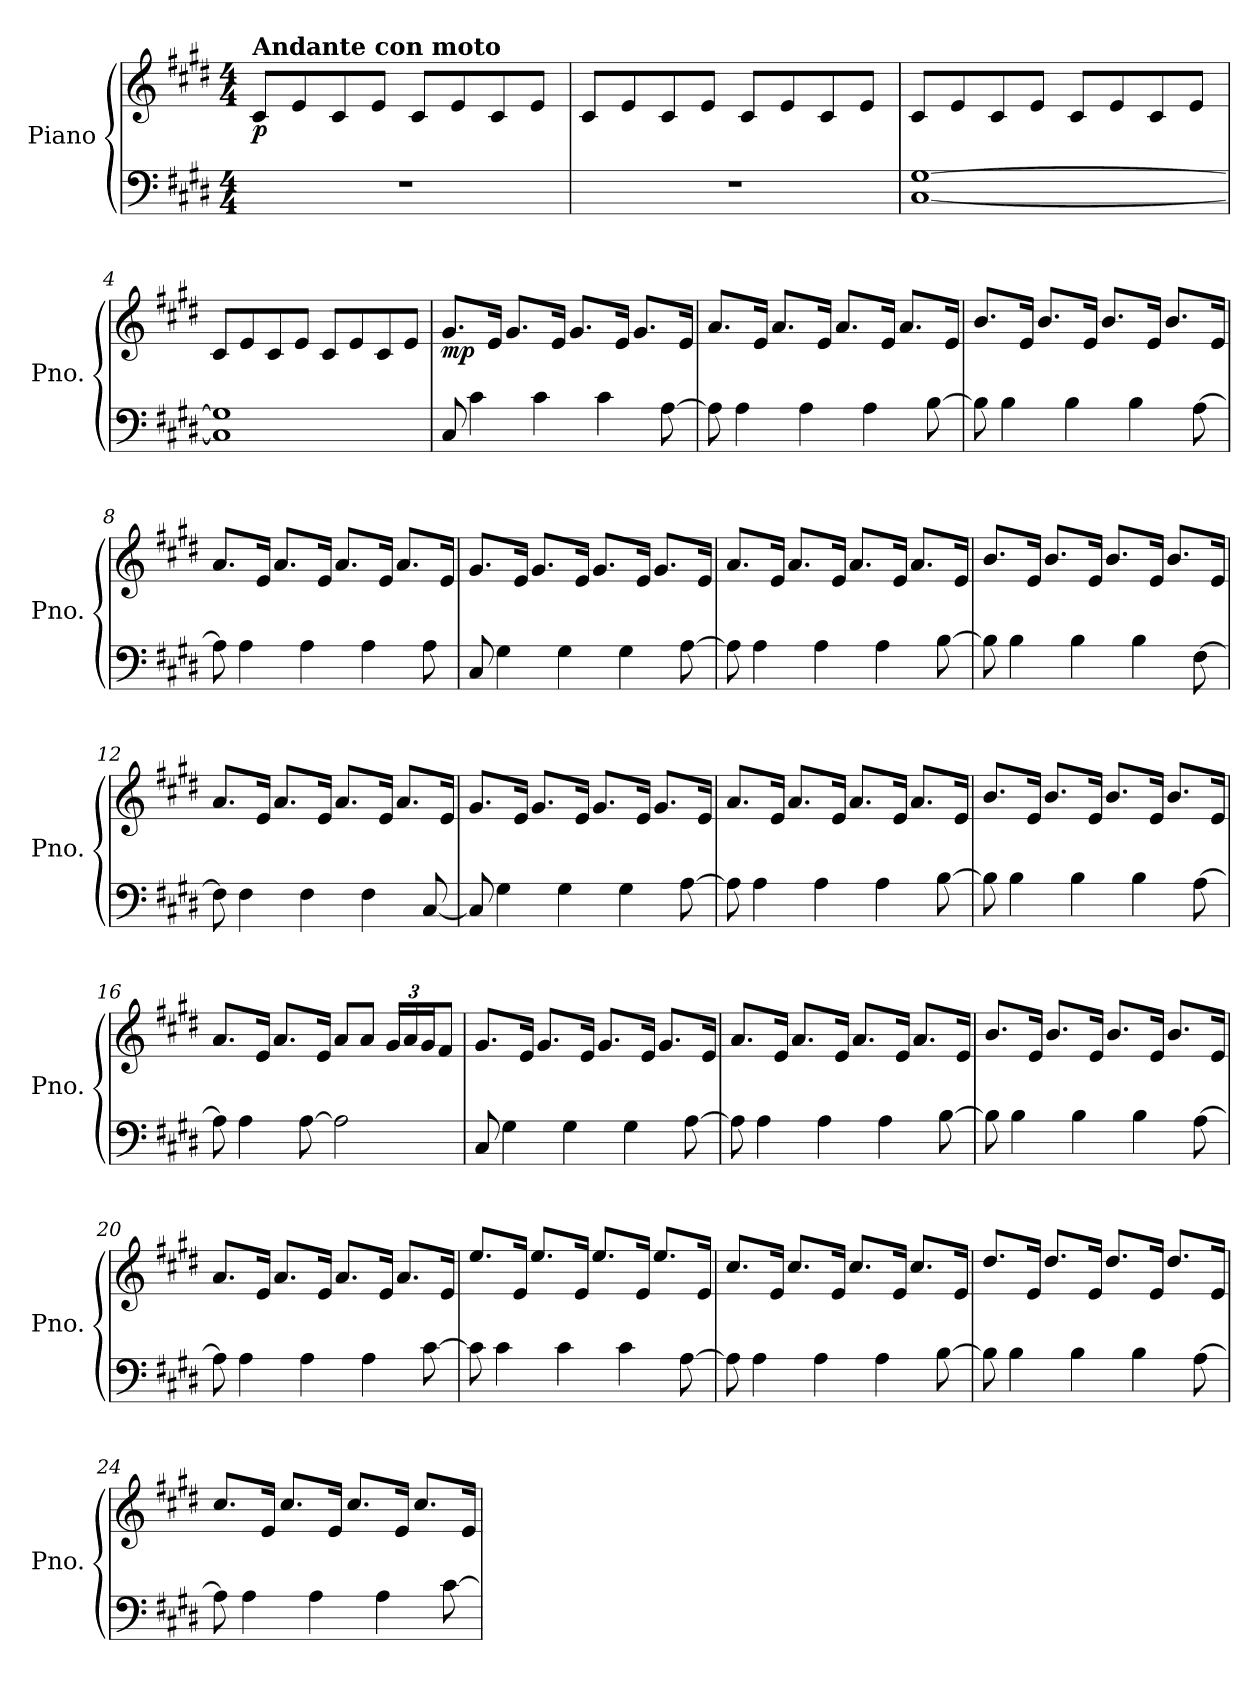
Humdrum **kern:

**kern	**kern	**dynam
*part1	*part1	*part1
*staff2	*staff1	*staff1/2
*I"Piano	*	*
*I'Pno.	*	*
*clefF4	*clefG2	*
*k[f#c#g#d#]	*k[f#c#g#d#]	*
*M4/4	*M4/4	*
*MM112	*MM112	*
=1	=1	=1
!	!LO:TX:a:B:t=Andante con moto	!
!	!	!LO:DY:b
1r	8c#/L	p
.	8e/	.
.	8c#/	.
.	8e/J	.
.	8c#/L	.
.	8e/	.
.	8c#/	.
.	8e/J	.
=2	=2	=2
1r	8c#/L	.
.	8e/	.
.	8c#/	.
.	8e/J	.
.	8c#/L	.
.	8e/	.
.	8c#/	.
.	8e/J	.
=3	=3	=3
[1C# [1G#	8c#/L	.
.	8e/	.
.	8c#/	.
.	8e/J	.
.	8c#/L	.
.	8e/	.
.	8c#/	.
.	8e/J	.
=4	=4	=4
1C#] 1G#]	8c#/L	.
.	8e/	.
.	8c#/	.
.	8e/J	.
.	8c#/L	.
.	8e/	.
.	8c#/	.
.	8e/J	.
=5	=5	=5
!	!	!LO:DY:b
8C#/	8.g#/L	mp
4c#\	.	.
.	16e/Jk	.
.	8.g#/L	.
4c#\	.	.
.	16e/Jk	.
.	8.g#/L	.
4c#\	.	.
.	16e/Jk	.
.	8.g#/L	.
[8A\	.	.
.	16e/Jk	.
!!LO:LB:g=z
=6	=6	=6
8A\]	8.a/L	.
4A\	.	.
.	16e/Jk	.
.	8.a/L	.
4A\	.	.
.	16e/Jk	.
.	8.a/L	.
4A\	.	.
.	16e/Jk	.
.	8.a/L	.
[8B\	.	.
.	16e/Jk	.
=7	=7	=7
8B\]	8.b/L	.
4B\	.	.
.	16e/Jk	.
.	8.b/L	.
4B\	.	.
.	16e/Jk	.
.	8.b/L	.
4B\	.	.
.	16e/Jk	.
.	8.b/L	.
[8A\	.	.
.	16e/Jk	.
=8	=8	=8
8A\]	8.a/L	.
4A\	.	.
.	16e/Jk	.
.	8.a/L	.
4A\	.	.
.	16e/Jk	.
.	8.a/L	.
4A\	.	.
.	16e/Jk	.
.	8.a/L	.
8A\	.	.
.	16e/Jk	.
=9	=9	=9
8C#/	8.g#/L	.
4G#\	.	.
.	16e/Jk	.
.	8.g#/L	.
4G#\	.	.
.	16e/Jk	.
.	8.g#/L	.
4G#\	.	.
.	16e/Jk	.
.	8.g#/L	.
[8A\	.	.
.	16e/Jk	.
!!LO:LB:g=z
=10	=10	=10
8A\]	8.a/L	.
4A\	.	.
.	16e/Jk	.
.	8.a/L	.
4A\	.	.
.	16e/Jk	.
.	8.a/L	.
4A\	.	.
.	16e/Jk	.
.	8.a/L	.
[8B\	.	.
.	16e/Jk	.
=11	=11	=11
8B\]	8.b/L	.
4B\	.	.
.	16e/Jk	.
.	8.b/L	.
4B\	.	.
.	16e/Jk	.
.	8.b/L	.
4B\	.	.
.	16e/Jk	.
.	8.b/L	.
[8F#\	.	.
.	16e/Jk	.
=12	=12	=12
8F#\]	8.a/L	.
4F#\	.	.
.	16e/Jk	.
.	8.a/L	.
4F#\	.	.
.	16e/Jk	.
.	8.a/L	.
4F#\	.	.
.	16e/Jk	.
.	8.a/L	.
[8C#/	.	.
.	16e/Jk	.
=13	=13	=13
8C#/]	8.g#/L	.
4G#\	.	.
.	16e/Jk	.
.	8.g#/L	.
4G#\	.	.
.	16e/Jk	.
.	8.g#/L	.
4G#\	.	.
.	16e/Jk	.
.	8.g#/L	.
[8A\	.	.
.	16e/Jk	.
!!LO:LB:g=z
=14	=14	=14
8A\]	8.a/L	.
4A\	.	.
.	16e/Jk	.
.	8.a/L	.
4A\	.	.
.	16e/Jk	.
.	8.a/L	.
4A\	.	.
.	16e/Jk	.
.	8.a/L	.
[8B\	.	.
.	16e/Jk	.
=15	=15	=15
8B\]	8.b/L	.
4B\	.	.
.	16e/Jk	.
.	8.b/L	.
4B\	.	.
.	16e/Jk	.
.	8.b/L	.
4B\	.	.
.	16e/Jk	.
.	8.b/L	.
[8A\	.	.
.	16e/Jk	.
=16	=16	=16
8A\]	8.a/L	.
4A\	.	.
.	16e/Jk	.
.	8.a/L	.
[8A\	.	.
.	16e/Jk	.
2A\]	8a/L	.
.	8a/J	.
*	*Xbrackettup	*
.	24g#/LL	.
.	24a/	.
.	24g#/J	.
.	8f#/J	.
=17	=17	=17
8C#/	8.g#/L	.
4G#\	.	.
.	16e/Jk	.
.	8.g#/L	.
4G#\	.	.
.	16e/Jk	.
.	8.g#/L	.
4G#\	.	.
.	16e/Jk	.
.	8.g#/L	.
[8A\	.	.
.	16e/Jk	.
!!LO:LB:g=z
=18	=18	=18
8A\]	8.a/L	.
4A\	.	.
.	16e/Jk	.
.	8.a/L	.
4A\	.	.
.	16e/Jk	.
.	8.a/L	.
4A\	.	.
.	16e/Jk	.
.	8.a/L	.
[8B\	.	.
.	16e/Jk	.
=19	=19	=19
8B\]	8.b/L	.
4B\	.	.
.	16e/Jk	.
.	8.b/L	.
4B\	.	.
.	16e/Jk	.
.	8.b/L	.
4B\	.	.
.	16e/Jk	.
.	8.b/L	.
[8A\	.	.
.	16e/Jk	.
=20	=20	=20
8A\]	8.a/L	.
4A\	.	.
.	16e/Jk	.
.	8.a/L	.
4A\	.	.
.	16e/Jk	.
.	8.a/L	.
4A\	.	.
.	16e/Jk	.
.	8.a/L	.
[8c#\	.	.
.	16e/Jk	.
=21	=21	=21
8c#\]	8.ee/L	.
4c#\	.	.
.	16e/Jk	.
.	8.ee/L	.
4c#\	.	.
.	16e/Jk	.
.	8.ee/L	.
4c#\	.	.
.	16e/Jk	.
.	8.ee/L	.
[8A\	.	.
.	16e/Jk	.
!!LO:LB:g=z
=22	=22	=22
8A\]	8.cc#/L	.
4A\	.	.
.	16e/Jk	.
.	8.cc#/L	.
4A\	.	.
.	16e/Jk	.
.	8.cc#/L	.
4A\	.	.
.	16e/Jk	.
.	8.cc#/L	.
[8B\	.	.
.	16e/Jk	.
=23	=23	=23
8B\]	8.dd#/L	.
4B\	.	.
.	16e/Jk	.
.	8.dd#/L	.
4B\	.	.
.	16e/Jk	.
.	8.dd#/L	.
4B\	.	.
.	16e/Jk	.
.	8.dd#/L	.
[8A\	.	.
.	16e/Jk	.
=24	=24	=24
8A\]	8.cc#/L	.
4A\	.	.
.	16e/Jk	.
.	8.cc#/L	.
4A\	.	.
.	16e/Jk	.
.	8.cc#/L	.
4A\	.	.
.	16e/Jk	.
.	8.cc#/L	.
[8c#\	.	.
.	16e/Jk	.
=	=	=
*-	*-	*-
